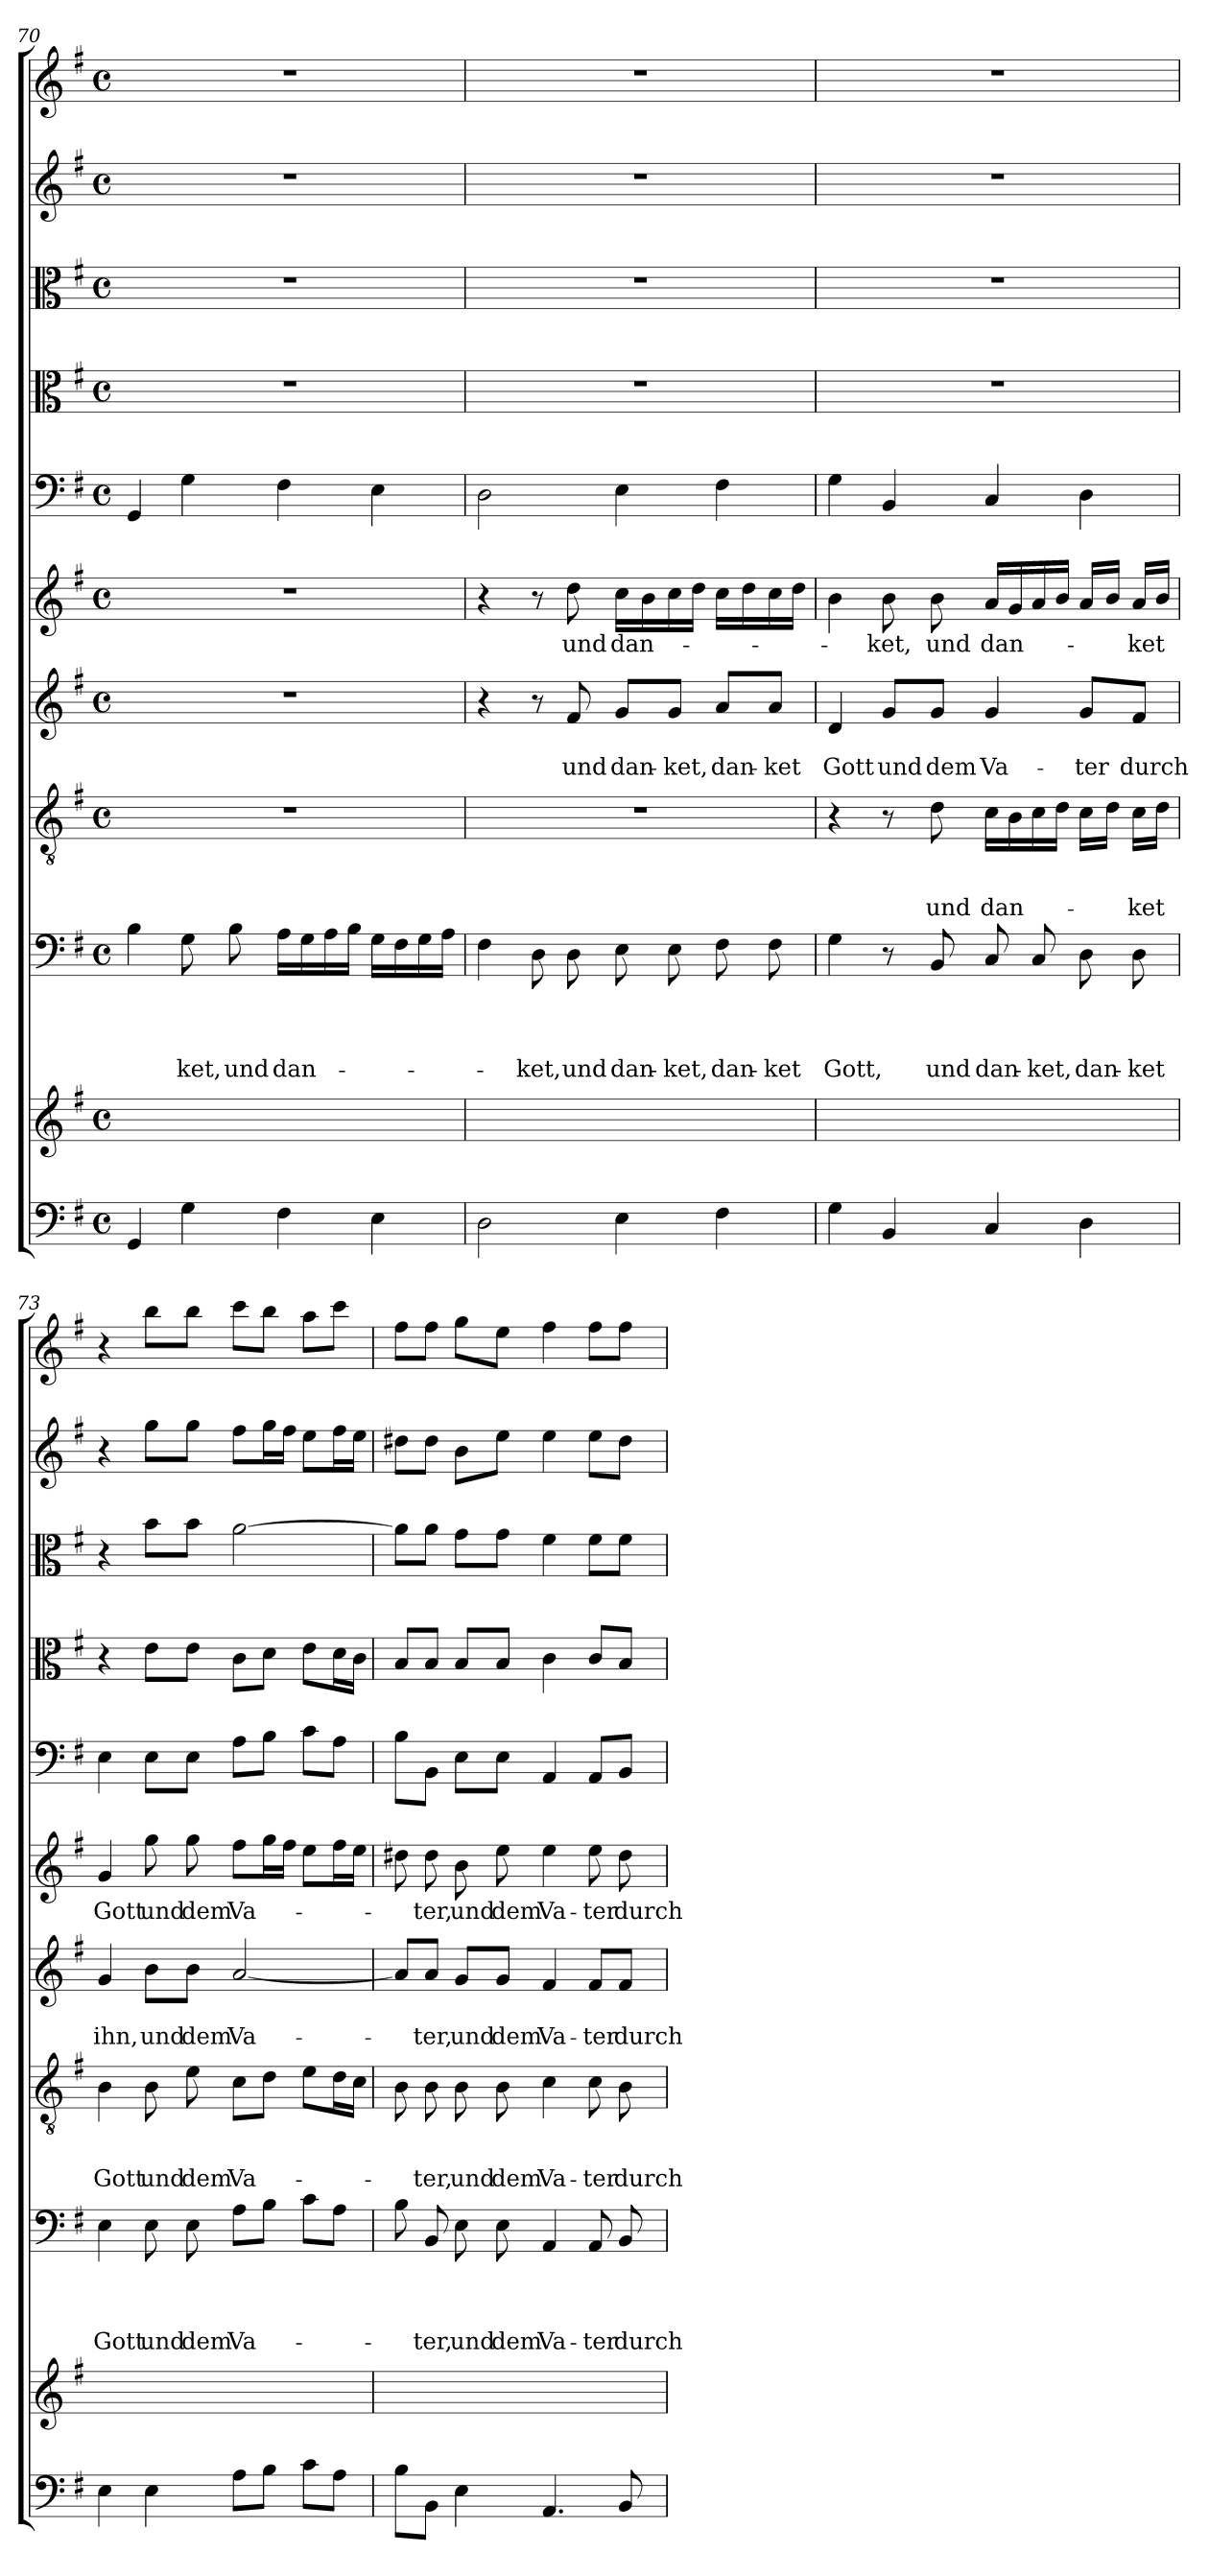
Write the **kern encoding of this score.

**kern	**kern	**kern	**text	**text	**text	**text	**kern	**text	**text	**text	**kern	**text	**text	**kern	**text	**kern	**kern	**kern	**kern	**kern
*part11	*part10	*part9	*part9	*part9	*part9	*part9	*part8	*part8	*part8	*part8	*part7	*part7	*part7	*part6	*part6	*part5	*part4	*part3	*part2	*part1
*staff11	*staff10	*staff9	*staff9	*staff9	*staff9	*staff9	*staff8	*staff8	*staff8	*staff8	*staff7	*staff7	*staff7	*staff6	*staff6	*staff5	*staff4	*staff3	*staff2	*staff1
!!LO:PB:g=z
*clefF4	*clefG2	*clefF4	*	*	*	*	*clefGv2	*	*	*	*clefG2	*	*	*clefG2	*	*clefF4	*clefC3	*clefC3	*clefG2	*clefG2
*k[f#]	*k[f#]	*k[f#]	*	*	*	*	*k[f#]	*	*	*	*k[f#]	*	*	*k[f#]	*	*k[f#]	*k[f#]	*k[f#]	*k[f#]	*k[f#]
*G:	*G:	*G:	*	*	*	*	*G:	*	*	*	*G:	*	*	*G:	*	*G:	*G:	*G:	*G:	*G:
*M4/4	*M4/4	*M4/4	*	*	*	*	*M4/4	*	*	*	*M4/4	*	*	*M4/4	*	*M4/4	*M4/4	*M4/4	*M4/4	*M4/4
*met(c)	*met(c)	*met(c)	*	*	*	*	*met(c)	*	*	*	*met(c)	*	*	*met(c)	*	*met(c)	*met(c)	*met(c)	*met(c)	*met(c)
=70	=70	=70	=70	=70	=70	=70	=70	=70	=70	=70	=70	=70	=70	=70	=70	=70	=70	=70	=70	=70
4GG/	1ryy	4B\	.	.	.	.	1r	.	.	.	1r	.	.	1r	.	4GG/	1r	1r	1r	1r
!	!	!	!	!	!	!LO:LY:b	!	!	!	!	!	!	!	!	!	!	!	!	!	!
4G\	.	8G\	.	.	.	-ket,	.	.	.	.	.	.	.	.	.	4G\	.	.	.	.
!	!	!	!	!	!	!LO:LY:b	!	!	!	!	!	!	!	!	!	!	!	!	!	!
.	.	8B\	.	.	.	und	.	.	.	.	.	.	.	.	.	.	.	.	.	.
!	!	!	!	!	!	!LO:LY:b	!	!	!	!	!	!	!	!	!	!	!	!	!	!
4F#\	.	16A\LL	.	.	.	dan-	.	.	.	.	.	.	.	.	.	4F#\	.	.	.	.
.	.	16G\	.	.	.	.	.	.	.	.	.	.	.	.	.	.	.	.	.	.
.	.	16A\	.	.	.	.	.	.	.	.	.	.	.	.	.	.	.	.	.	.
.	.	16B\JJ	.	.	.	.	.	.	.	.	.	.	.	.	.	.	.	.	.	.
4E\	.	16G\LL	.	.	.	.	.	.	.	.	.	.	.	.	.	4E\	.	.	.	.
.	.	16F#\	.	.	.	.	.	.	.	.	.	.	.	.	.	.	.	.	.	.
.	.	16G\	.	.	.	.	.	.	.	.	.	.	.	.	.	.	.	.	.	.
.	.	16A\JJ	.	.	.	.	.	.	.	.	.	.	.	.	.	.	.	.	.	.
=71	=71	=71	=71	=71	=71	=71	=71	=71	=71	=71	=71	=71	=71	=71	=71	=71	=71	=71	=71	=71
2D\	1ryy	4F#\	.	.	.	.	1r	.	.	.	4r	.	.	4r	.	2D\	1r	1r	1r	1r
!	!	!	!	!	!	!LO:LY:b	!	!	!	!	!	!	!	!	!	!	!	!	!	!
.	.	8D\	.	.	.	-ket,	.	.	.	.	8r	.	.	8r	.	.	.	.	.	.
!	!	!	!	!	!	!LO:LY:b	!	!	!	!	!	!	!LO:LY:b	!	!LO:LY:b	!	!	!	!	!
.	.	8D\	.	.	.	und	.	.	.	.	8f#/	.	und	8dd\	und	.	.	.	.	.
!	!	!	!	!	!	!LO:LY:b	!	!	!	!	!	!	!LO:LY:b	!	!LO:LY:b	!	!	!	!	!
4E\	.	8E\	.	.	.	dan-	.	.	.	.	8g/L	.	dan-	16cc\LL	dan-	4E\	.	.	.	.
.	.	.	.	.	.	.	.	.	.	.	.	.	.	16b\	.	.	.	.	.	.
!	!	!	!	!	!	!LO:LY:b	!	!	!	!	!	!	!LO:LY:b	!	!	!	!	!	!	!
.	.	8E\	.	.	.	-ket,	.	.	.	.	8g/J	.	-ket,	16cc\	.	.	.	.	.	.
.	.	.	.	.	.	.	.	.	.	.	.	.	.	16dd\JJ	.	.	.	.	.	.
!	!	!	!	!	!	!LO:LY:b	!	!	!	!	!	!	!LO:LY:b	!	!	!	!	!	!	!
4F#\	.	8F#\	.	.	.	dan-	.	.	.	.	8a/L	.	dan-	16cc\LL	.	4F#\	.	.	.	.
.	.	.	.	.	.	.	.	.	.	.	.	.	.	16dd\	.	.	.	.	.	.
!	!	!	!	!	!	!LO:LY:b	!	!	!	!	!	!	!LO:LY:b	!	!	!	!	!	!	!
.	.	8F#\	.	.	.	-ket	.	.	.	.	8a/J	.	-ket	16cc\	.	.	.	.	.	.
.	.	.	.	.	.	.	.	.	.	.	.	.	.	16dd\JJ	.	.	.	.	.	.
=72	=72	=72	=72	=72	=72	=72	=72	=72	=72	=72	=72	=72	=72	=72	=72	=72	=72	=72	=72	=72
!	!	!	!	!	!	!LO:LY:b	!	!	!	!	!	!	!LO:LY:b	!	!	!	!	!	!	!
4G\	1ryy	4G\	.	.	.	Gott,	4r	.	.	.	4d/	.	Gott	4b\	.	4G\	1r	1r	1r	1r
!	!	!	!	!	!	!	!	!	!	!	!	!	!LO:LY:b	!	!LO:LY:b	!	!	!	!	!
4BB/	.	8r	.	.	.	.	8r	.	.	.	8g/L	.	und	8b\	-ket,	4BB/	.	.	.	.
!	!	!	!	!	!	!LO:LY:b	!	!	!	!LO:LY:b	!	!	!LO:LY:b	!	!LO:LY:b	!	!	!	!	!
.	.	8BB/	.	.	.	und	8d\	.	.	und	8g/J	.	dem	8b\	und	.	.	.	.	.
!	!	!	!	!	!	!LO:LY:b	!	!	!	!LO:LY:b	!	!	!LO:LY:b	!	!LO:LY:b	!	!	!	!	!
4C/	.	8C/	.	.	.	dan-	16c\LL	.	.	dan-	4g/	.	Va-	16a/LL	dan-	4C/	.	.	.	.
.	.	.	.	.	.	.	16B\	.	.	.	.	.	.	16g/	.	.	.	.	.	.
!	!	!	!	!	!	!LO:LY:b	!	!	!	!	!	!	!	!	!	!	!	!	!	!
.	.	8C/	.	.	.	-ket,	16c\	.	.	.	.	.	.	16a/	.	.	.	.	.	.
.	.	.	.	.	.	.	16d\JJ	.	.	.	.	.	.	16b/JJ	.	.	.	.	.	.
!	!	!	!	!	!	!LO:LY:b	!	!	!	!	!	!	!LO:LY:b	!	!	!	!	!	!	!
4D\	.	8D\	.	.	.	dan-	16c\LL	.	.	.	8g/L	.	-ter	16a/LL	.	4D\	.	.	.	.
.	.	.	.	.	.	.	16d\JJ	.	.	.	.	.	.	16b/JJ	.	.	.	.	.	.
!	!	!	!	!	!	!LO:LY:b	!	!	!	!LO:LY:b	!	!	!LO:LY:b	!	!LO:LY:b	!	!	!	!	!
.	.	8D\	.	.	.	-ket	16c\LL	.	.	-ket	8f#/J	.	durch	16a/LL	-ket	.	.	.	.	.
.	.	.	.	.	.	.	16d\JJ	.	.	.	.	.	.	16b/JJ	.	.	.	.	.	.
=73	=73	=73	=73	=73	=73	=73	=73	=73	=73	=73	=73	=73	=73	=73	=73	=73	=73	=73	=73	=73
!	!	!	!	!	!	!LO:LY:b	!	!	!	!LO:LY:b	!	!	!LO:LY:b	!	!LO:LY:b	!	!	!	!	!
4E\	1ryy	4E\	.	.	.	Gott	4B\	.	.	Gott	4g/	.	ihn,	4g/	Gott	4E\	4r	4r	4r	4r
!	!	!	!	!	!	!LO:LY:b	!	!	!	!LO:LY:b	!	!	!LO:LY:b	!	!LO:LY:b	!	!	!	!	!
4E\	.	8E\	.	.	.	und	8B\	.	.	und	8b\L	.	und	8gg\	und	8E\L	8e\L	8b\L	8gg\L	8bb\L
!	!	!	!	!	!	!LO:LY:b	!	!	!	!LO:LY:b	!	!	!LO:LY:b	!	!LO:LY:b	!	!	!	!	!
.	.	8E\	.	.	.	dem	8e\	.	.	dem	8b\J	.	dem	8gg\	dem	8E\J	8e\J	8b\J	8gg\J	8bb\J
!	!	!	!	!	!	!LO:LY:b	!	!	!	!LO:LY:b	!	!	!LO:LY:b	!	!LO:LY:b	!	!	!	!	!
8A\L	.	8A\L	.	.	.	Va-	8c\L	.	.	Va-	[2a/	.	Va-	8ff#\L	Va-	8A\L	8c\L	[2a\	8ff#\L	8ccc\L
8B\J	.	8B\J	.	.	.	.	8d\J	.	.	.	.	.	.	16gg\L	.	8B\J	8d\J	.	16gg\L	8bb\J
.	.	.	.	.	.	.	.	.	.	.	.	.	.	16ff#\JJ	.	.	.	.	16ff#\JJ	.
8c\L	.	8c\L	.	.	.	.	8e\L	.	.	.	.	.	.	8ee\L	.	8c\L	8e\L	.	8ee\L	8aa\L
8A\J	.	8A\J	.	.	.	.	16d\L	.	.	.	.	.	.	16ff#\L	.	8A\J	16d\L	.	16ff#\L	8ccc\J
.	.	.	.	.	.	.	16c\JJ	.	.	.	.	.	.	16ee\JJ	.	.	16c\JJ	.	16ee\JJ	.
=74	=74	=74	=74	=74	=74	=74	=74	=74	=74	=74	=74	=74	=74	=74	=74	=74	=74	=74	=74	=74
8B\L	1ryy	8B\	.	.	.	.	8B\	.	.	.	8a/L]	.	.	8dd#X\	.	8B\L	8B/L	8a\L]	8dd#X\L	8ff#\L
!	!	!	!	!	!	!LO:LY:b	!	!	!	!LO:LY:b	!	!	!LO:LY:b	!	!LO:LY:b	!	!	!	!	!
8BB\J	.	8BB/	.	.	.	-ter,	8B\	.	.	-ter,	8a/J	.	-ter,	8dd#\	-ter,	8BB\J	8B/J	8a\J	8dd#\J	8ff#\J
!	!	!	!	!	!	!LO:LY:b	!	!	!	!LO:LY:b	!	!	!LO:LY:b	!	!LO:LY:b	!	!	!	!	!
4E\	.	8E\	.	.	.	und	8B\	.	.	und	8g/L	.	und	8b\	und	8E\L	8B/L	8g\L	8b\L	8gg\L
!	!	!	!	!	!	!LO:LY:b	!	!	!	!LO:LY:b	!	!	!LO:LY:b	!	!LO:LY:b	!	!	!	!	!
.	.	8E\	.	.	.	dem	8B\	.	.	dem	8g/J	.	dem	8ee\	dem	8E\J	8B/J	8g\J	8ee\J	8ee\J
!	!	!	!	!	!	!LO:LY:b	!	!	!	!LO:LY:b	!	!	!LO:LY:b	!	!LO:LY:b	!	!	!	!	!
4.AA/	.	4AA/	.	.	.	Va-	4c\	.	.	Va-	4f#/	.	Va-	4ee\	Va-	4AA/	4c\	4f#\	4ee\	4ff#\
!	!	!	!	!	!	!LO:LY:b	!	!	!	!LO:LY:b	!	!	!LO:LY:b	!	!LO:LY:b	!	!	!	!	!
.	.	8AA/	.	.	.	-ter	8c\	.	.	-ter	8f#/L	.	-ter	8ee\	-ter	8AA/L	8c/L	8f#\L	8ee\L	8ff#\L
!	!	!	!	!	!	!LO:LY:b	!	!	!	!LO:LY:b	!	!	!LO:LY:b	!	!LO:LY:b	!	!	!	!	!
8BB/	.	8BB/	.	.	.	durch	8B\	.	.	durch	8f#/J	.	durch	8dd#\	durch	8BB/J	8B/J	8f#\J	8dd#\J	8ff#\J
=	=	=	=	=	=	=	=	=	=	=	=	=	=	=	=	=	=	=	=	=
*-	*-	*-	*-	*-	*-	*-	*-	*-	*-	*-	*-	*-	*-	*-	*-	*-	*-	*-	*-	*-
